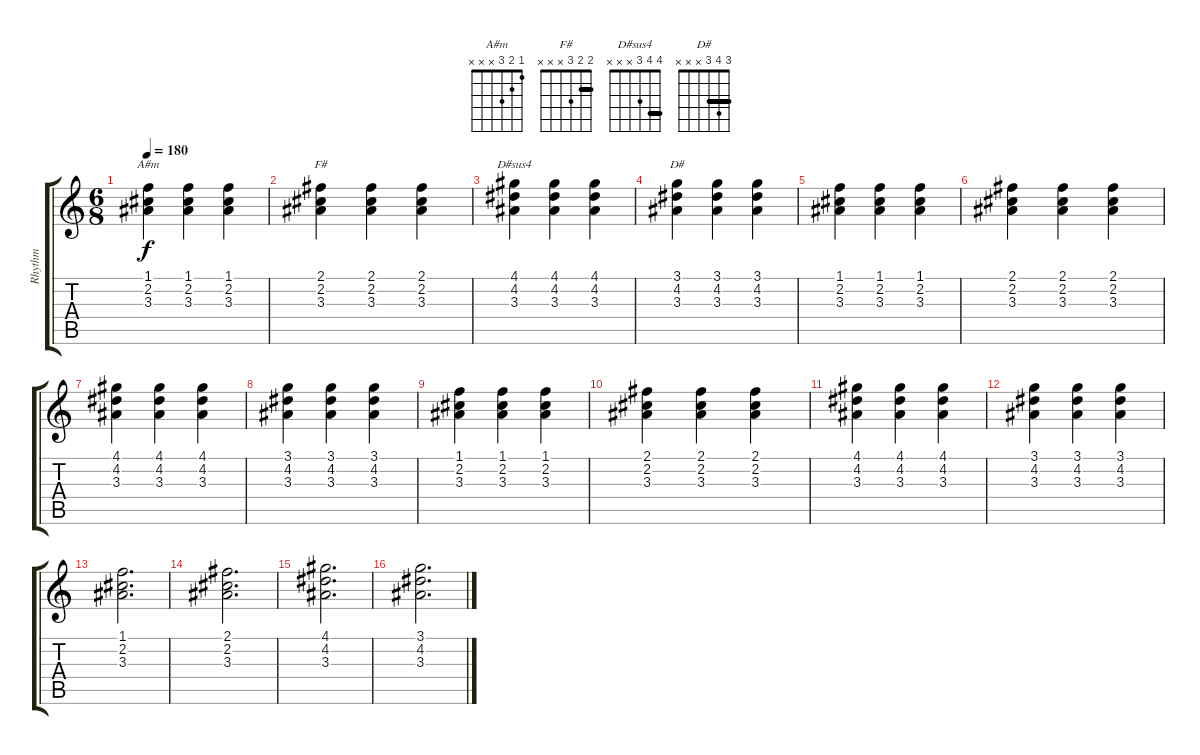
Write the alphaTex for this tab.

\track ("Rhythm" "Rhythm") {instrument distortionguitar}
\staff {score tabs}
\tuning (E4 B3 G3 D3 A2 E2) {hide}
\chord ("A#m" 1 2 3 x x x)
\chord ("F#" 2 2 3 x x x) {barre 2}
\chord ("D#sus4" 4 4 3 x x x) {barre 4}
\chord ("D#" 3 4 3 x x x) {barre 3}
\ts (6 8)
\tempo 180
\clef g2
\ks c
(1.1 2.2 3.3).4{ch "A#m" dy f} (1.1 2.2 3.3).4 (1.1 2.2 3.3).4 |
(2.1 2.2 3.3).4{ch "F#"} (2.1 2.2 3.3).4 (2.1 2.2 3.3).4 |
(4.1 4.2 3.3).4{ch "D#sus4"} (4.1 4.2 3.3).4 (4.1 4.2 3.3).4 |
(3.1 4.2 3.3).4{ch "D#"} (3.1 4.2 3.3).4 (3.1 4.2 3.3).4 |
(1.1 2.2 3.3).4 (1.1 2.2 3.3).4 (1.1 2.2 3.3).4 |
(2.1 2.2 3.3).4 (2.1 2.2 3.3).4 (2.1 2.2 3.3).4 |
(4.1 4.2 3.3).4 (4.1 4.2 3.3).4 (4.1 4.2 3.3).4 |
(3.1 4.2 3.3).4 (3.1 4.2 3.3).4 (3.1 4.2 3.3).4 |
(1.1 2.2 3.3).4 (1.1 2.2 3.3).4 (1.1 2.2 3.3).4 |
(2.1 2.2 3.3).4 (2.1 2.2 3.3).4 (2.1 2.2 3.3).4 |
(4.1 4.2 3.3).4 (4.1 4.2 3.3).4 (4.1 4.2 3.3).4 |
(3.1 4.2 3.3).4 (3.1 4.2 3.3).4 (3.1 4.2 3.3).4 |
(1.1 2.2 3.3).2{d} |
(2.1 2.2 3.3).2{d} |
(4.1 4.2 3.3).2{d} |
(3.1 4.2 3.3).2{d}
